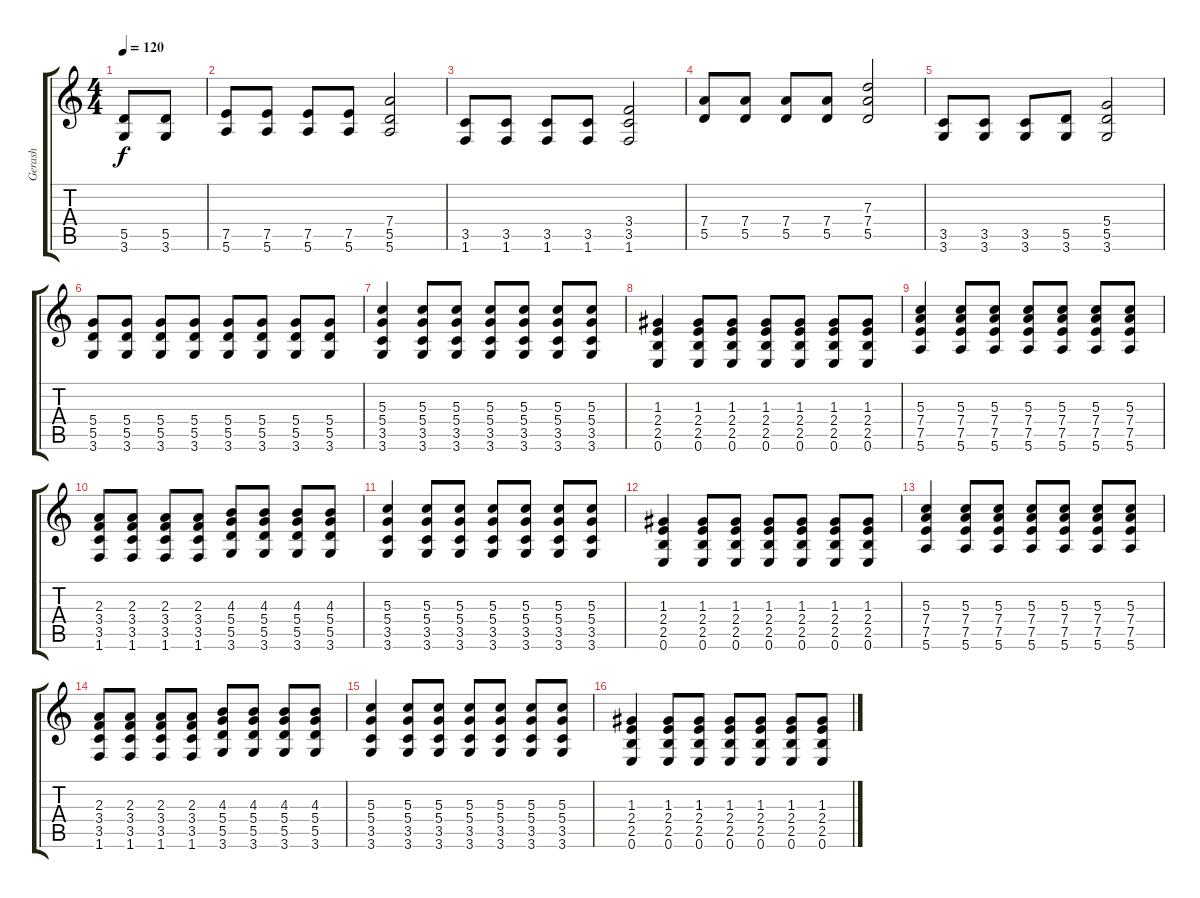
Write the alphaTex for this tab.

\track ("Gerash" "Gerash") {instrument overdrivenguitar}
\staff {score tabs}
\tuning (E4 B3 G3 D3 A2 E2) {hide}
\ts (4 4)
\tempo 120
\clef g2
\ks c
(5.5 3.6).8{dy f} (5.5 3.6).8 |
(7.5 5.6).8 (7.5 5.6).8 (7.5 5.6).8 (7.5 5.6).8 (7.4 5.5 5.6).2 |
(3.5 1.6).8 (3.5 1.6).8 (3.5 1.6).8 (3.5 1.6).8 (3.4 3.5 1.6).2 |
(7.4 5.5).8 (7.4 5.5).8 (7.4 5.5).8 (7.4 5.5).8 (7.3 7.4 5.5).2 |
(3.5 3.6).8 (3.5 3.6).8 (3.5 3.6).8 (5.5 3.6).8 (5.4 5.5 3.6).2 |
(5.4 5.5 3.6).8 (5.4 5.5 3.6).8 (5.4 5.5 3.6).8 (5.4 5.5 3.6).8 (5.4 5.5 3.6).8 (5.4 5.5 3.6).8 (5.4 5.5 3.6).8 (5.4 5.5 3.6).8 |
(5.3 5.4 3.5 3.6).4 (5.3 5.4 3.5 3.6).8 (5.3 5.4 3.5 3.6).8 (5.3 5.4 3.5 3.6).8 (5.3 5.4 3.5 3.6).8 (5.3 5.4 3.5 3.6).8 (5.3 5.4 3.5 3.6).8 |
(1.3 2.4 2.5 0.6).4 (1.3 2.4 2.5 0.6).8 (1.3 2.4 2.5 0.6).8 (1.3 2.4 2.5 0.6).8 (1.3 2.4 2.5 0.6).8 (1.3 2.4 2.5 0.6).8 (1.3 2.4 2.5 0.6).8 |
(5.3 7.4 7.5 5.6).4 (5.3 7.4 7.5 5.6).8 (5.3 7.4 7.5 5.6).8 (5.3 7.4 7.5 5.6).8 (5.3 7.4 7.5 5.6).8 (5.3 7.4 7.5 5.6).8 (5.3 7.4 7.5 5.6).8 |
(2.3 3.4 3.5 1.6).8 (2.3 3.4 3.5 1.6).8 (2.3 3.4 3.5 1.6).8 (2.3 3.4 3.5 1.6).8 (4.3 5.4 5.5 3.6).8 (4.3 5.4 5.5 3.6).8 (4.3 5.4 5.5 3.6).8 (4.3 5.4 5.5 3.6).8 |
(5.3 5.4 3.5 3.6).4 (5.3 5.4 3.5 3.6).8 (5.3 5.4 3.5 3.6).8 (5.3 5.4 3.5 3.6).8 (5.3 5.4 3.5 3.6).8 (5.3 5.4 3.5 3.6).8 (5.3 5.4 3.5 3.6).8 |
(1.3 2.4 2.5 0.6).4 (1.3 2.4 2.5 0.6).8 (1.3 2.4 2.5 0.6).8 (1.3 2.4 2.5 0.6).8 (1.3 2.4 2.5 0.6).8 (1.3 2.4 2.5 0.6).8 (1.3 2.4 2.5 0.6).8 |
(5.3 7.4 7.5 5.6).4 (5.3 7.4 7.5 5.6).8 (5.3 7.4 7.5 5.6).8 (5.3 7.4 7.5 5.6).8 (5.3 7.4 7.5 5.6).8 (5.3 7.4 7.5 5.6).8 (5.3 7.4 7.5 5.6).8 |
(2.3 3.4 3.5 1.6).8 (2.3 3.4 3.5 1.6).8 (2.3 3.4 3.5 1.6).8 (2.3 3.4 3.5 1.6).8 (4.3 5.4 5.5 3.6).8 (4.3 5.4 5.5 3.6).8 (4.3 5.4 5.5 3.6).8 (4.3 5.4 5.5 3.6).8 |
(5.3 5.4 3.5 3.6).4 (5.3 5.4 3.5 3.6).8 (5.3 5.4 3.5 3.6).8 (5.3 5.4 3.5 3.6).8 (5.3 5.4 3.5 3.6).8 (5.3 5.4 3.5 3.6).8 (5.3 5.4 3.5 3.6).8 |
(1.3 2.4 2.5 0.6).4 (1.3 2.4 2.5 0.6).8 (1.3 2.4 2.5 0.6).8 (1.3 2.4 2.5 0.6).8 (1.3 2.4 2.5 0.6).8 (1.3 2.4 2.5 0.6).8 (1.3 2.4 2.5 0.6).8
